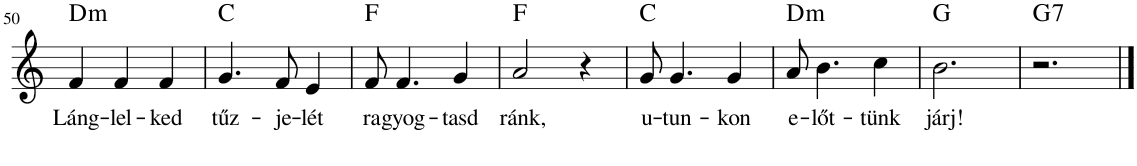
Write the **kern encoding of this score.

**kern	**text	**harte
*part1	*part1	*part1
*staff1	*staff1	*
*I"Voice	*	*
!!LO:PB:g=z
*clefG2	*	*
*k[]	*	*
*M3/4	*	*
=50	=50	=50
!	!LO:LY:b	!LO:H:kt=m
4f/	Láng-	D:min
!	!LO:LY:b	!
4f/	-lel-	.
!	!LO:LY:b	!
4f/	-ked	.
=51	=51	=51
!	!LO:LY:b	!
4.g/	tűz-	C:maj
!	!LO:LY:b	!
8f/	-je-	.
!	!LO:LY:b	!
4e/	-lét	.
=52	=52	=52
!	!LO:LY:b	!
8f/	ra-	F:maj
!	!LO:LY:b	!
4.f/	-gyog-	.
!	!LO:LY:b	!
4g/	-tasd	.
=53	=53	=53
!	!LO:LY:b	!
2a/	ránk,	F:maj
4r	.	.
=54	=54	=54
!	!LO:LY:b	!
8g/	u-	C:maj
!	!LO:LY:b	!
4.g/	-tun-	.
!	!LO:LY:b	!
4g/	-kon	.
=55	=55	=55
!	!LO:LY:b	!LO:H:kt=m
8a/	e-	D:min
!	!LO:LY:b	!
4.b\	-lőt-	.
!	!LO:LY:b	!
4cc\	-tünk	.
=56	=56	=56
!	!LO:LY:b	!
2.b\	járj!	G:maj
=57	=57	=57
!	!	!LO:H:kt=7
2.r	.	G:7
==	==	==
*-	*-	*-
